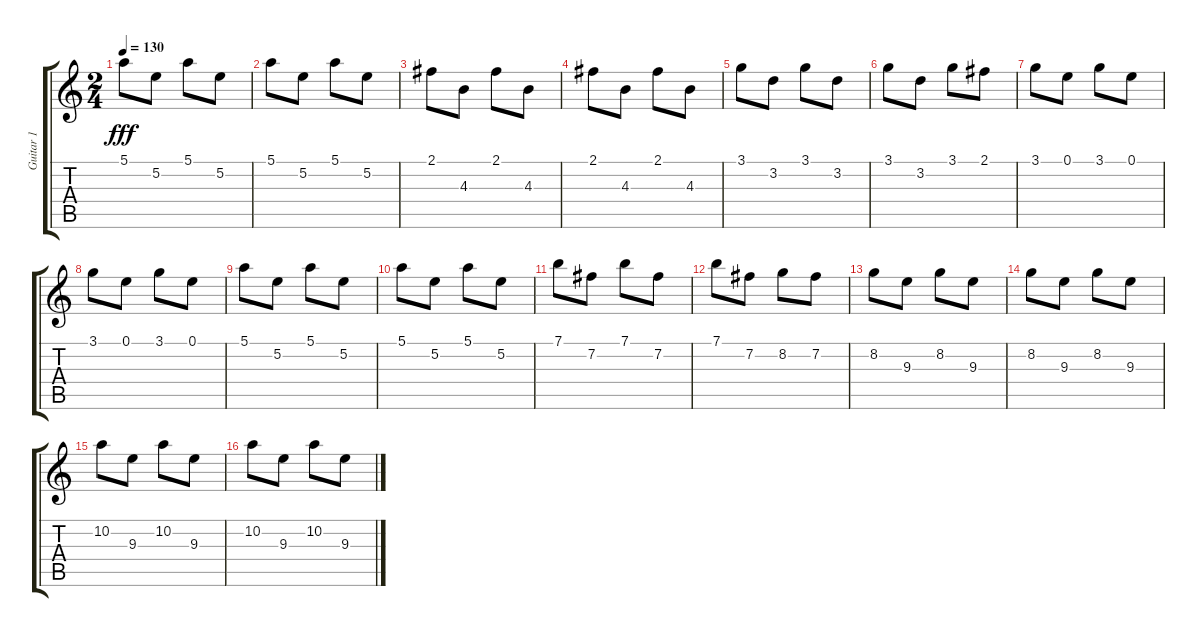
\track ("Guitar 1" "Guitar 1") {solo instrument acousticguitarsteel}
\staff {score tabs}
\tuning (E4 B3 G3 D3 A2 E2) {hide}
\ts (2 4)
\tempo 130
\clef g2
\ks c
5.1.8{dy fff} 5.2.8 5.1.8 5.2.8 |
5.1.8 5.2.8 5.1.8 5.2.8 |
2.1.8 4.3.8 2.1.8 4.3.8 |
2.1.8 4.3.8 2.1.8 4.3.8 |
3.1.8 3.2.8 3.1.8 3.2.8 |
3.1.8 3.2.8 3.1.8 2.1.8 |
3.1.8 0.1.8 3.1.8 0.1.8 |
3.1.8 0.1.8 3.1.8 0.1.8 |
5.1.8 5.2.8 5.1.8 5.2.8 |
5.1.8 5.2.8 5.1.8 5.2.8 |
7.1.8 7.2.8 7.1.8 7.2.8 |
7.1.8 7.2.8 8.2.8 7.2.8 |
8.2.8 9.3.8 8.2.8 9.3.8 |
8.2.8 9.3.8 8.2.8 9.3.8 |
10.2.8 9.3.8 10.2.8 9.3.8 |
10.2.8 9.3.8 10.2.8 9.3.8
